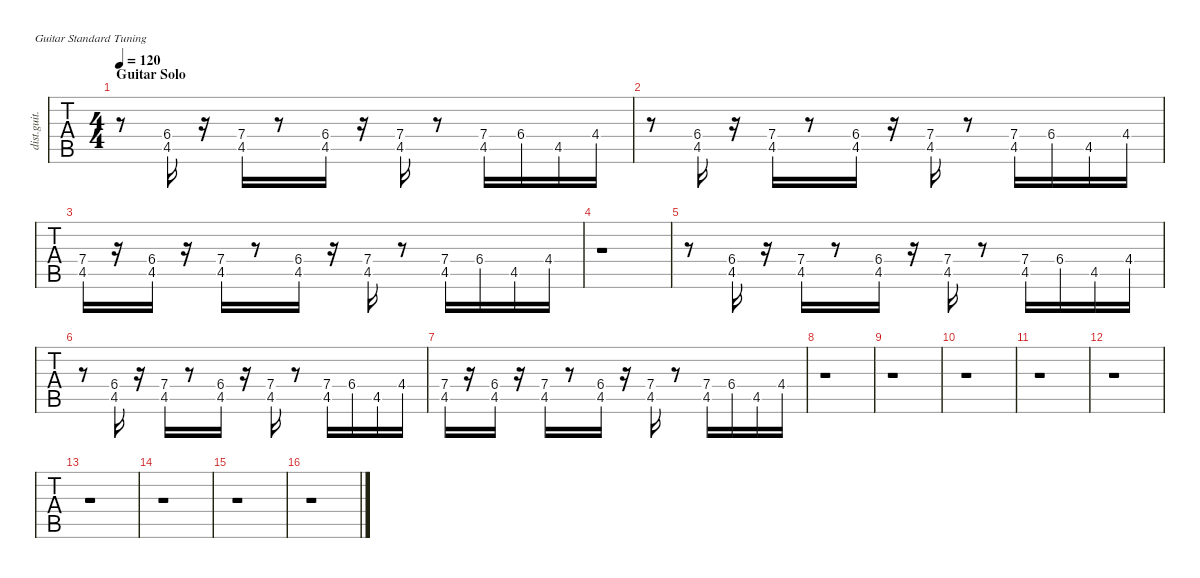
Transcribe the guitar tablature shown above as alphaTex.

\defaultSystemsLayout 4
\hideDynamics
\bracketExtendMode nobrackets
\track ("Rythm Guitar 2" "dist.guit.") {instrument distortionguitar}
\staff {tabs}
\tuning (E4 B3 G3 D3 A2 E2)
\ts (4 4)
\section ("" "Guitar Solo")
\tempo 120
\clef g2
\ks c
r.8{dy f beam Down} (6.4{acc #} 4.5{acc #}).16{beam Up} r.16{beam Down} (7.4 4.5{acc #}).16{beam Up} r.8{beam Up} (6.4{acc #} 4.5{acc #}).16{beam Up} r.16{beam Down} (7.4 4.5{acc #}).16{beam Up} r.8{beam Down} (7.4 4.5{acc #}).16{beam Up} 6.4{acc #}.16{beam Up} 4.5{acc #}.16{beam Up} 4.4{acc #}.16{beam Up} |
r.8{beam Down} (6.4{acc #} 4.5{acc #}).16{beam Up} r.16{beam Down} (7.4 4.5{acc #}).16{beam Up} r.8{beam Up} (6.4{acc #} 4.5{acc #}).16{beam Up} r.16{beam Down} (7.4 4.5{acc #}).16{beam Up} r.8{beam Down} (7.4 4.5{acc #}).16{beam Up} 6.4{acc #}.16{beam Up} 4.5{acc #}.16{beam Up} 4.4{acc #}.16{beam Up} |
(7.4 4.5{acc #}).16{beam Up} r.16{beam Up} (6.4{acc #} 4.5{acc #}).16{beam Up} r.16{beam Down} (7.4 4.5{acc #}).16{beam Up} r.8{beam Up} (6.4{acc #} 4.5{acc #}).16{beam Up} r.16{beam Down} (7.4 4.5{acc #}).16{beam Up} r.8{beam Down} (7.4 4.5{acc #}).16{beam Up} 6.4{acc #}.16{beam Up} 4.5{acc #}.16{beam Up} 4.4{acc #}.16{beam Up} |
r.1{beam Down} |
r.8{beam Down} (6.4{acc #} 4.5{acc #}).16{beam Up} r.16{beam Down} (7.4 4.5{acc #}).16{beam Up} r.8{beam Up} (6.4{acc #} 4.5{acc #}).16{beam Up} r.16{beam Down} (7.4 4.5{acc #}).16{beam Up} r.8{beam Down} (7.4 4.5{acc #}).16{beam Up} 6.4{acc #}.16{beam Up} 4.5{acc #}.16{beam Up} 4.4{acc #}.16{beam Up} |
r.8{beam Down} (6.4{acc #} 4.5{acc #}).16{beam Up} r.16{beam Down} (7.4 4.5{acc #}).16{beam Up} r.8{beam Up} (6.4{acc #} 4.5{acc #}).16{beam Up} r.16{beam Down} (7.4 4.5{acc #}).16{beam Up} r.8{beam Down} (7.4 4.5{acc #}).16{beam Up} 6.4{acc #}.16{beam Up} 4.5{acc #}.16{beam Up} 4.4{acc #}.16{beam Up} |
(7.4 4.5{acc #}).16{beam Up} r.16{beam Up} (6.4{acc #} 4.5{acc #}).16{beam Up} r.16{beam Down} (7.4 4.5{acc #}).16{beam Up} r.8{beam Up} (6.4{acc #} 4.5{acc #}).16{beam Up} r.16{beam Down} (7.4 4.5{acc #}).16{beam Up} r.8{beam Down} (7.4 4.5{acc #}).16{beam Up} 6.4{acc #}.16{beam Up} 4.5{acc #}.16{beam Up} 4.4{acc #}.16{beam Up} |
r.1{beam Down} |
r.1{beam Down} |
r.1{beam Down} |
r.1{beam Down} |
r.1{beam Down} |
r.1{beam Down} |
r.1{beam Down} |
r.1{beam Down} |
r.1{beam Down}
